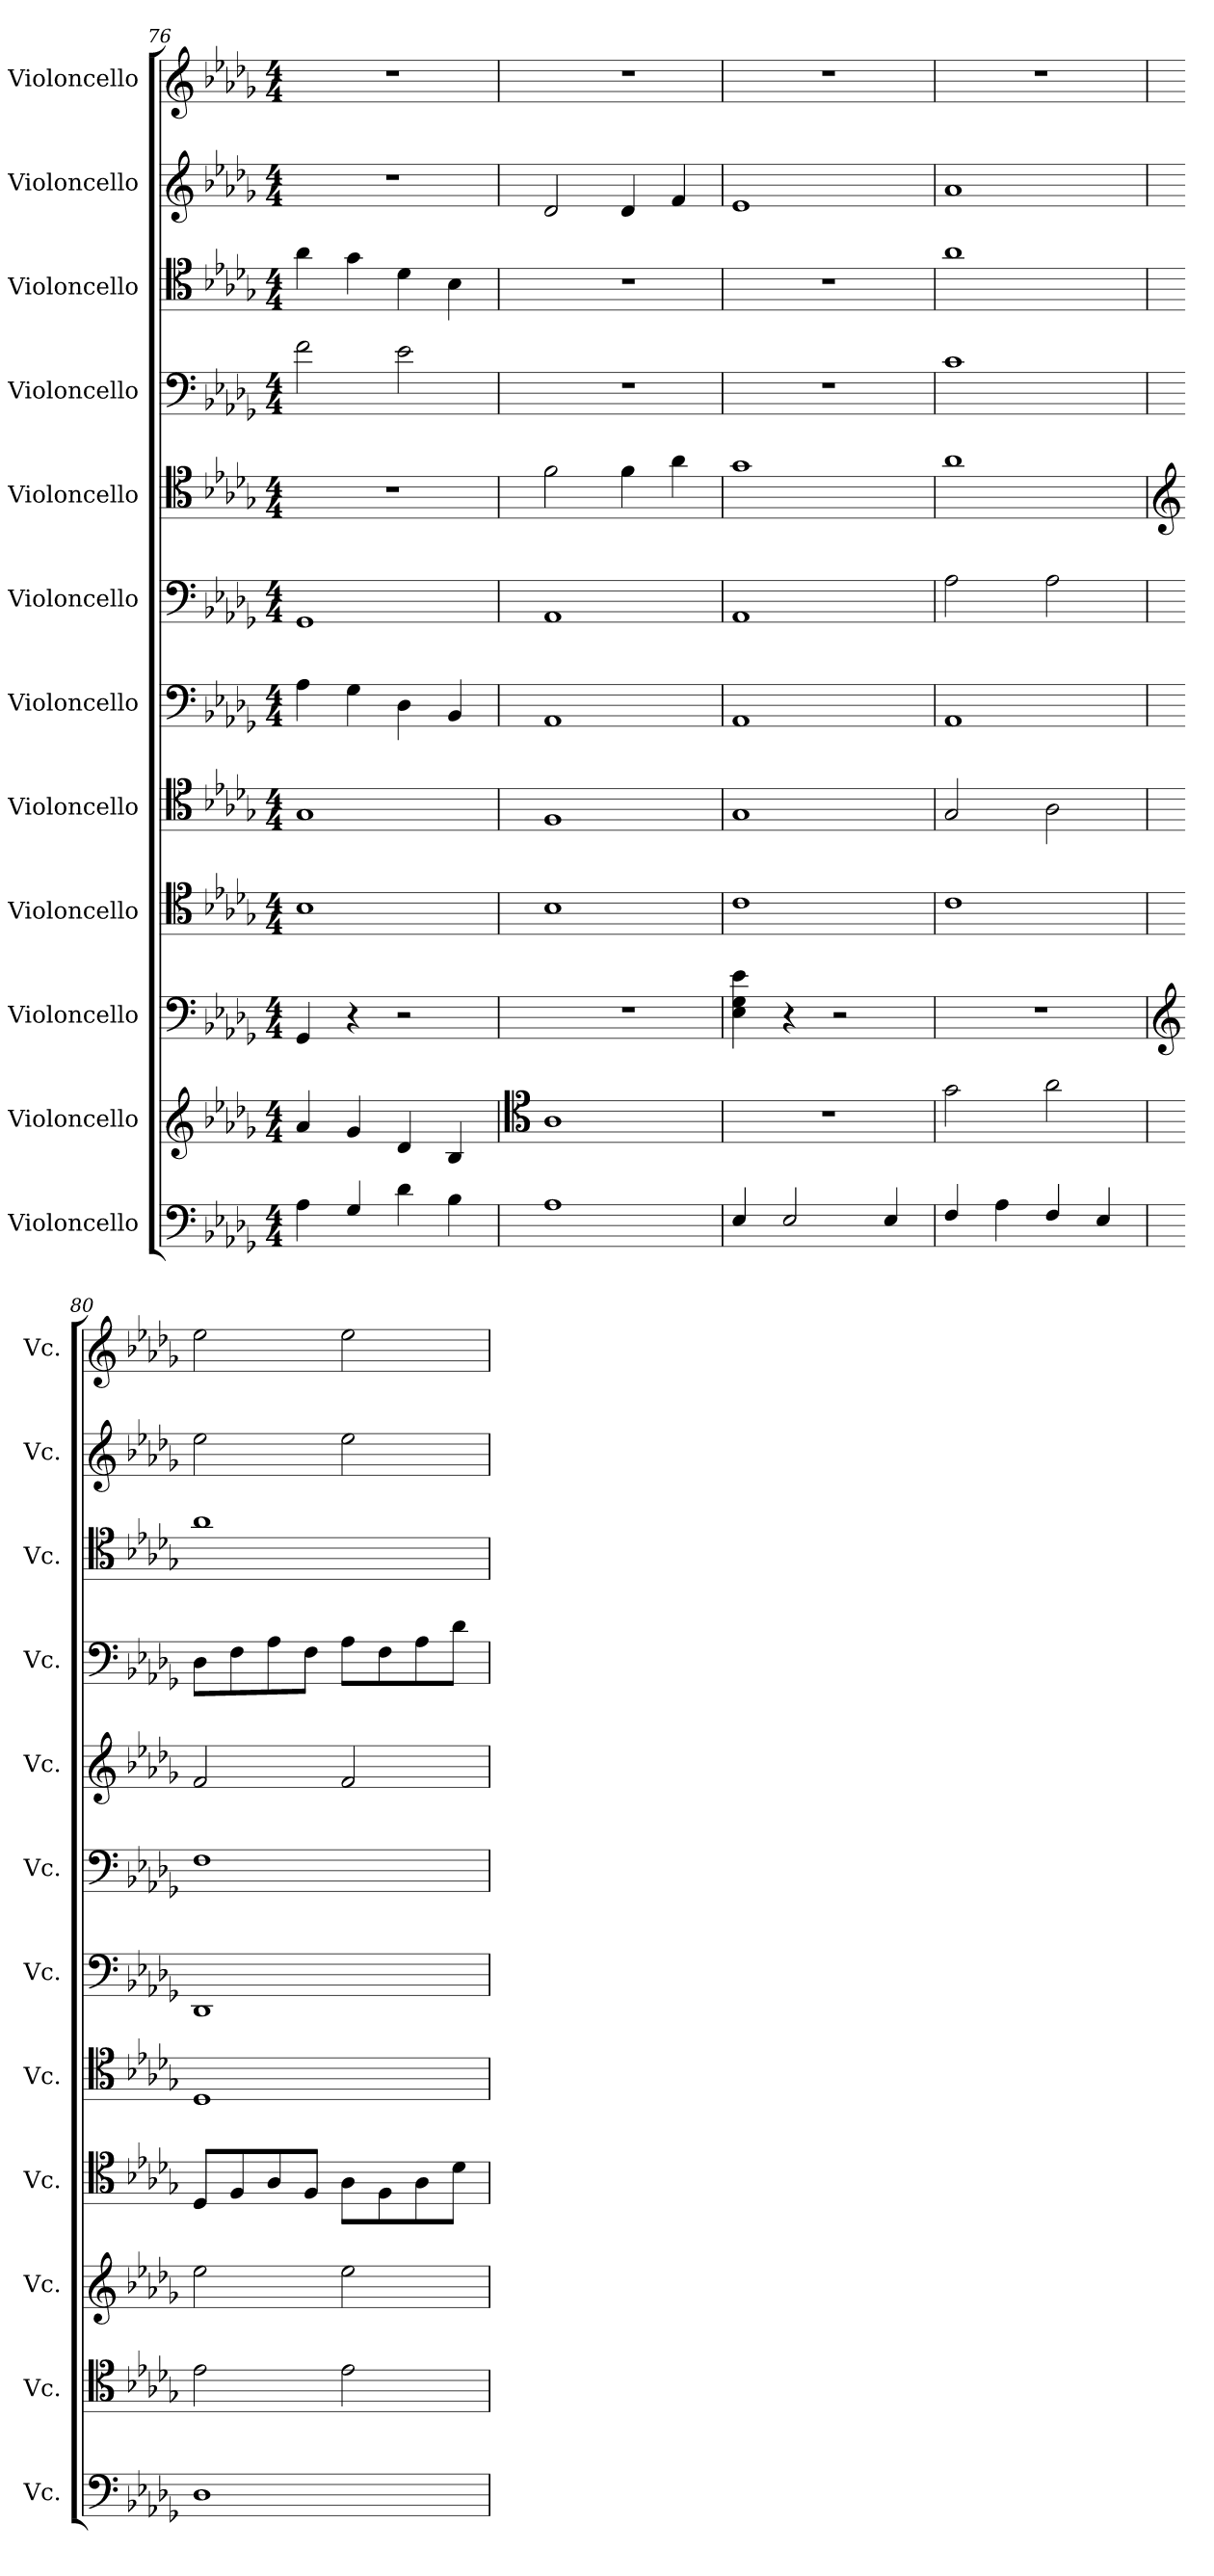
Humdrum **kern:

**kern	**kern	**kern	**kern	**kern	**kern	**kern	**kern	**kern	**kern	**kern	**kern
*part12	*part11	*part10	*part9	*part8	*part7	*part6	*part5	*part4	*part3	*part2	*part1
*staff12	*staff11	*staff10	*staff9	*staff8	*staff7	*staff6	*staff5	*staff4	*staff3	*staff2	*staff1
*I"Violoncello	*I"Violoncello	*I"Violoncello	*I"Violoncello	*I"Violoncello	*I"Violoncello	*I"Violoncello	*I"Violoncello	*I"Violoncello	*I"Violoncello	*I"Violoncello	*I"Violoncello
*I'Vc.	*I'Vc.	*I'Vc.	*I'Vc.	*I'Vc.	*I'Vc.	*I'Vc.	*I'Vc.	*I'Vc.	*I'Vc.	*I'Vc.	*I'Vc.
*clefF4	*clefG2	*clefF4	*clefC4	*clefC4	*clefF4	*clefF4	*clefC4	*clefF4	*clefC4	*clefG2	*clefG2
*k[b-e-a-d-g-]	*k[b-e-a-d-g-]	*k[b-e-a-d-g-]	*k[b-e-a-d-g-]	*k[b-e-a-d-g-]	*k[b-e-a-d-g-]	*k[b-e-a-d-g-]	*k[b-e-a-d-g-]	*k[b-e-a-d-g-]	*k[b-e-a-d-g-]	*k[b-e-a-d-g-]	*k[b-e-a-d-g-]
*M4/4	*M4/4	*M4/4	*M4/4	*M4/4	*M4/4	*M4/4	*M4/4	*M4/4	*M4/4	*M4/4	*M4/4
=76	=76	=76	=76	=76	=76	=76	=76	=76	=76	=76	=76
4A-\	4a-/	4GG-/	1B-	1G-	4A-\	1GG-	1r	2f\	4a-\	1r	1r
4G-/	4g-/	4r	.	.	4G-\	.	.	.	4g-\	.	.
4d-\	4d-/	2r	.	.	4D-\	.	.	2e-\	4d-\	.	.
4B-\	4B-/	.	.	.	4BB-/	.	.	.	4B-\	.	.
=77	=77	=77	=77	=77	=77	=77	=77	=77	=77	=77	=77
*	*clefC4	*	*	*	*	*	*	*	*	*	*
1A-	1A-	1r	1B-	1F	1AA-	1AA-	2f\	1r	1r	2d-/	1r
.	.	.	.	.	.	.	4f\	.	.	4d-/	.
.	.	.	.	.	.	.	4a-\	.	.	4f/	.
=78	=78	=78	=78	=78	=78	=78	=78	=78	=78	=78	=78
4E-/	1r	4E-\ 4G-\ 4e-\	1c	1G-	1AA-	1AA-	1g-	1r	1r	1e-	1r
2E-/	.	4r	.	.	.	.	.	.	.	.	.
.	.	2r	.	.	.	.	.	.	.	.	.
4E-/	.	.	.	.	.	.	.	.	.	.	.
=79	=79	=79	=79	=79	=79	=79	=79	=79	=79	=79	=79
4F/	2g-\	1r	1c	2G-/	1AA-	2A-\	1a-	1c	1a-	1a-	1r
4A-\	.	.	.	.	.	.	.	.	.	.	.
4F/	2a-\	.	.	2A-\	.	2A-\	.	.	.	.	.
4E-/	.	.	.	.	.	.	.	.	.	.	.
=80	=80	=80	=80	=80	=80	=80	=80	=80	=80	=80	=80
*	*	*clefG2	*	*	*	*	*clefG2	*	*	*	*
1D-	2e-\	2ee-\	8D-/L	1D-	1DD-	1F	2f/	8D-\L	1a-	2ee-\	2ee-\
.	.	.	8F/	.	.	.	.	8F\	.	.	.
.	.	.	8A-/	.	.	.	.	8A-\	.	.	.
.	.	.	8F/J	.	.	.	.	8F\J	.	.	.
.	2e-\	2ee-\	8A-\L	.	.	.	2f/	8A-\L	.	2ee-\	2ee-\
.	.	.	8F\	.	.	.	.	8F\	.	.	.
.	.	.	8A-\	.	.	.	.	8A-\	.	.	.
.	.	.	8d-\J	.	.	.	.	8d-\J	.	.	.
=	=	=	=	=	=	=	=	=	=	=	=
*-	*-	*-	*-	*-	*-	*-	*-	*-	*-	*-	*-
